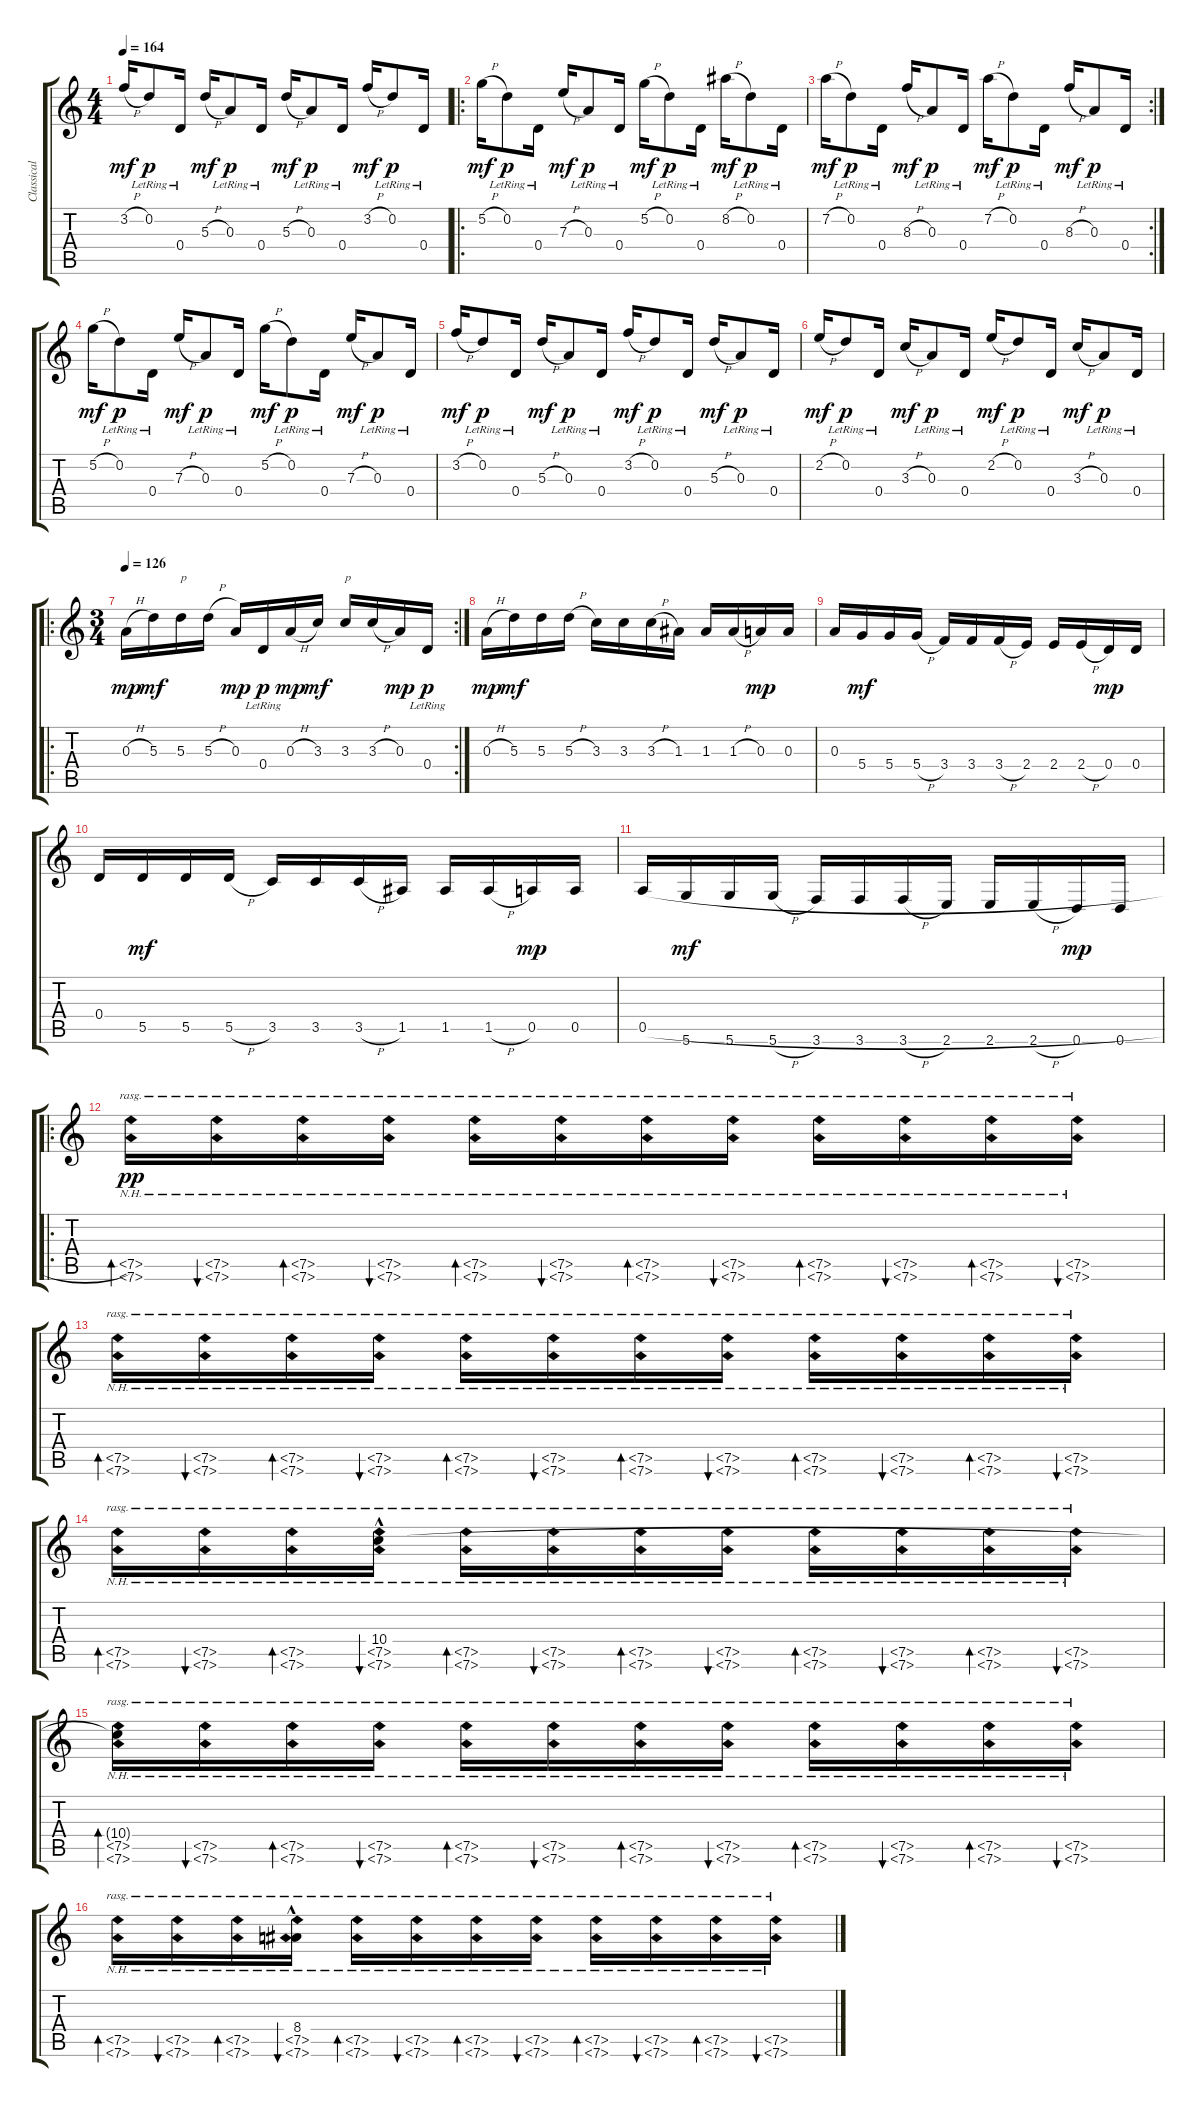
\track ("Classical guitar" "Classical ") {instrument acousticguitarnylon}
\staff {score tabs}
\tuning (F4 D4 A3 D3 A2 D2) {hide}
\ts (4 4)
\tempo 164
\clef g2
\ks c
3.2{h}.16{dy mf} 0.2{lr}.8{dy p} 0.4{lr}.16 5.3{h}.16{dy mf} 0.3{lr}.8{dy p} 0.4{lr}.16 5.3{h}.16{dy mf} 0.3{lr}.8{dy p} 0.4{lr}.16 3.2{h}.16{dy mf} 0.2{lr}.8{dy p} 0.4{lr}.16 |
\ro
5.2{h}.16{dy mf} 0.2{lr}.8{dy p} 0.4{lr}.16 7.3{h}.16{dy mf} 0.3{lr}.8{dy p} 0.4{lr}.16 5.2{h}.16{dy mf} 0.2{lr}.8{dy p} 0.4{lr}.16 8.2{h}.16{dy mf} 0.2{lr}.8{dy p} 0.4{lr}.16 |
\rc 2
7.2{h}.16{dy mf} 0.2{lr}.8{dy p} 0.4{lr}.16 8.3{h}.16{dy mf} 0.3{lr}.8{dy p} 0.4{lr}.16 7.2{h}.16{dy mf} 0.2{lr}.8{dy p} 0.4{lr}.16 8.3{h}.16{dy mf} 0.3{lr}.8{dy p} 0.4{lr}.16 |
5.2{h}.16{dy mf} 0.2{lr}.8{dy p} 0.4{lr}.16 7.3{h}.16{dy mf} 0.3{lr}.8{dy p} 0.4{lr}.16 5.2{h}.16{dy mf} 0.2{lr}.8{dy p} 0.4{lr}.16 7.3{h}.16{dy mf} 0.3{lr}.8{dy p} 0.4{lr}.16 |
3.2{h}.16{dy mf} 0.2{lr}.8{dy p} 0.4{lr}.16 5.3{h}.16{dy mf} 0.3{lr}.8{dy p} 0.4{lr}.16 3.2{h}.16{dy mf} 0.2{lr}.8{dy p} 0.4{lr}.16 5.3{h}.16{dy mf} 0.3{lr}.8{dy p} 0.4{lr}.16 |
2.2{h}.16{dy mf} 0.2{lr}.8{dy p} 0.4{lr}.16 3.3{h}.16{dy mf} 0.3{lr}.8{dy p} 0.4{lr}.16 2.2{h}.16{dy mf} 0.2{lr}.8{dy p} 0.4{lr}.16 3.3{h}.16{dy mf} 0.3{lr}.8{dy p} 0.4{lr}.16 |
\ro
\rc 2
\ts (3 4)
\tempo 126
0.3{h}.16{dy mp} 5.3.16{dy mf} 5.3.16{txt "p"} 5.3{h}.16 0.3.16{dy mp} 0.4{lr}.16{dy p} 0.3{h}.16{dy mp} 3.3.16{dy mf} 3.3.16{txt "p"} 3.3{h}.16 0.3.16{dy mp} 0.4{lr}.16{dy p} |
0.3{h}.16{dy mp} 5.3.16{dy mf} 5.3.16 5.3{h}.16 3.3.16 3.3.16 3.3{h}.16 1.3.16 1.3.16 1.3{h}.16 0.3.16{dy mp} 0.3.16 |
0.3.16 5.4.16{dy mf} 5.4.16 5.4{h}.16 3.4.16 3.4.16 3.4{h}.16 2.4.16 2.4.16 2.4{h}.16 0.4.16{dy mp} 0.4.16 |
0.4.16 5.5.16{dy mf} 5.5.16 5.5{h}.16 3.5.16 3.5.16 3.5{h}.16 1.5.16 1.5.16 1.5{h}.16 0.5.16{dy mp} 0.5.16 |
0.5{h}.16 5.6.16{dy mf} 5.6.16 5.6{h}.16 3.6.16 3.6.16 3.6{h}.16 2.6.16 2.6.16 2.6{h}.16 0.6.16{dy mp} 0.6.16 |
\ro
(7.5{nh} 7.6{nh}).16{bd 60 rasg ii dy pp} (7.5{nh} 7.6{nh}).16{bu 480 rasg ii} (7.5{nh} 7.6{nh}).16{bd 480 rasg ii} (7.5{nh} 7.6{nh}).16{bu 480 rasg ii} (7.5{nh} 7.6{nh}).16{bd 480 rasg ii} (7.5{nh} 7.6{nh}).16{bu 480 rasg ii} (7.5{nh} 7.6{nh}).16{bd 480 rasg ii} (7.5{nh} 7.6{nh}).16{bu 480 rasg ii} (7.5{nh} 7.6{nh}).16{bd 480 rasg ii} (7.5{nh} 7.6{nh}).16{bu 480 rasg ii} (7.5{nh} 7.6{nh}).16{bd 480 rasg ii} (7.5{nh} 7.6{nh}).16{bu 480 rasg ii} |
(7.5{nh} 7.6{nh}).16{bd 60 rasg ii} (7.5{nh} 7.6{nh}).16{bu 480 rasg ii} (7.5{nh} 7.6{nh}).16{bd 480 rasg ii} (7.5{nh} 7.6{nh}).16{bu 480 rasg ii} (7.5{nh} 7.6{nh}).16{bd 480 rasg ii} (7.5{nh} 7.6{nh}).16{bu 480 rasg ii} (7.5{nh} 7.6{nh}).16{bd 480 rasg ii} (7.5{nh} 7.6{nh}).16{bu 480 rasg ii} (7.5{nh} 7.6{nh}).16{bd 480 rasg ii} (7.5{nh} 7.6{nh}).16{bu 480 rasg ii} (7.5{nh} 7.6{nh}).16{bd 480 rasg ii} (7.5{nh} 7.6{nh}).16{bu 480 rasg ii} |
(7.5{nh} 7.6{nh}).16{bd 60 rasg ii} (7.5{nh} 7.6{nh}).16{bu 480 rasg ii} (7.5{nh} 7.6{nh}).16{bd 480 rasg ii} (10.4{hac} 7.5{nh} 7.6{nh}).16{bu 480 rasg ii} (7.5{nh} 7.6{nh}).16{bd 480 rasg ii} (7.5{nh} 7.6{nh}).16{bu 480 rasg ii} (7.5{nh} 7.6{nh}).16{bd 480 rasg ii} (7.5{nh} 7.6{nh}).16{bu 480 rasg ii} (7.5{nh} 7.6{nh}).16{bd 480 rasg ii} (7.5{nh} 7.6{nh}).16{bu 480 rasg ii} (7.5{nh} 7.6{nh}).16{bd 480 rasg ii} (7.5{nh} 7.6{nh}).16{bu 480 rasg ii} |
(10.4{t} 7.5{nh} 7.6{nh}).16{bd 60 rasg ii} (7.5{nh} 7.6{nh}).16{bu 480 rasg ii} (7.5{nh} 7.6{nh}).16{bd 480 rasg ii} (7.5{nh} 7.6{nh}).16{bu 480 rasg ii} (7.5{nh} 7.6{nh}).16{bd 480 rasg ii} (7.5{nh} 7.6{nh}).16{bu 480 rasg ii} (7.5{nh} 7.6{nh}).16{bd 480 rasg ii} (7.5{nh} 7.6{nh}).16{bu 480 rasg ii} (7.5{nh} 7.6{nh}).16{bd 480 rasg ii} (7.5{nh} 7.6{nh}).16{bu 480 rasg ii} (7.5{nh} 7.6{nh}).16{bd 480 rasg ii} (7.5{nh} 7.6{nh}).16{bu 480 rasg ii} |
(7.5{nh} 7.6{nh}).16{bd 60 rasg ii} (7.5{nh} 7.6{nh}).16{bu 480 rasg ii} (7.5{nh} 7.6{nh}).16{bd 480 rasg ii} (8.4{hac} 7.5{nh} 7.6{nh}).16{bu 480 rasg ii} (7.5{nh} 7.6{nh}).16{bd 480 rasg ii} (7.5{nh} 7.6{nh}).16{bu 480 rasg ii} (7.5{nh} 7.6{nh}).16{bd 480 rasg ii} (7.5{nh} 7.6{nh}).16{bu 480 rasg ii} (7.5{nh} 7.6{nh}).16{bd 480 rasg ii} (7.5{nh} 7.6{nh}).16{bu 480 rasg ii} (7.5{nh} 7.6{nh}).16{bd 480 rasg ii} (7.5{nh} 7.6{nh}).16{bu 480 rasg ii}
